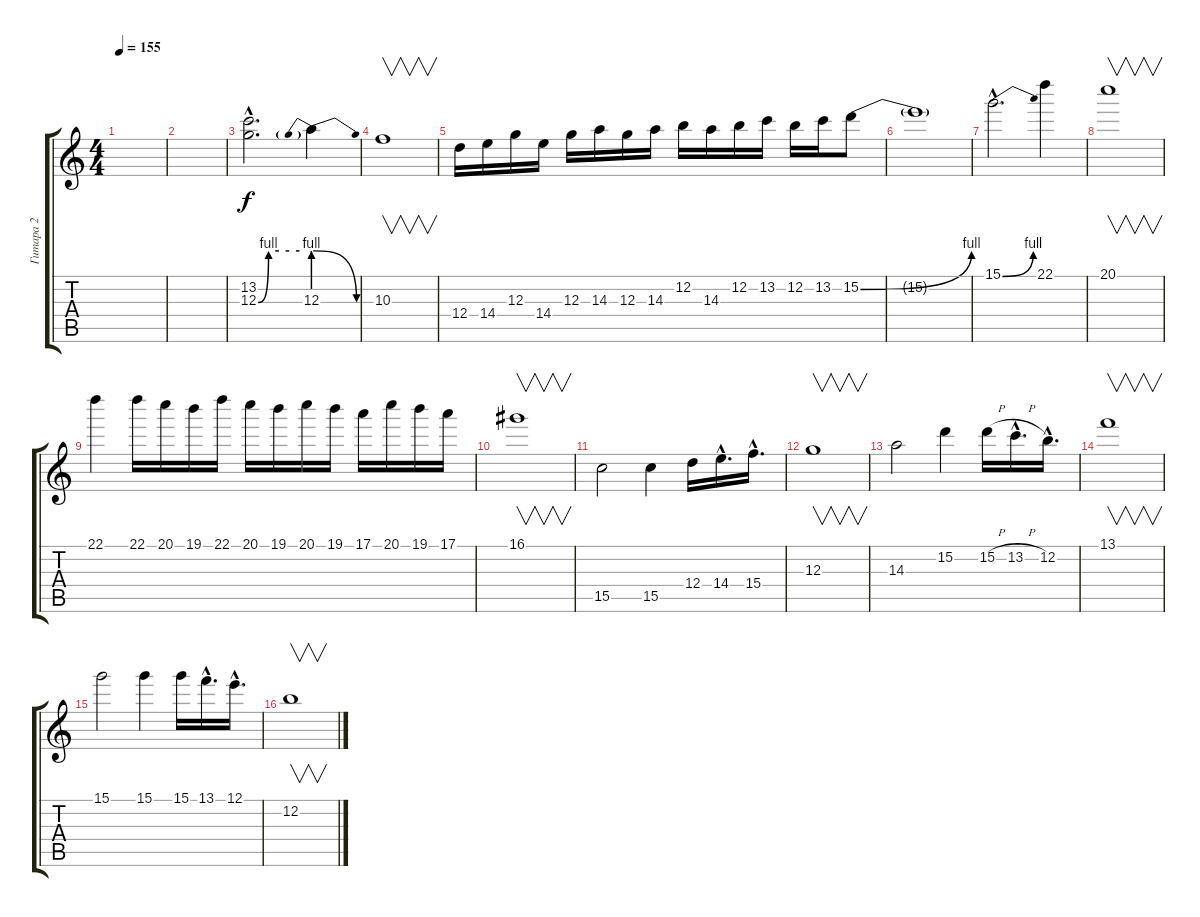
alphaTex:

\track ("Гитара 2" "Гитара 2") {instrument distortionguitar}
\staff {score tabs}
\tuning (E4 B3 G3 D3 A2 E2) {hide}
\ts (4 4)
\tempo 155
\clef g2
\ks c
|
|
(13.2{hac} 12.3{be (custom 0 0 15 4 30 4 45 4 60 4) hac}).2{d} 12.3{be (prebendrelease 0 4 60 0)}.4 |
10.3.1{v} |
12.4.16 14.4.16 12.3.16 14.4.16 12.3.16 14.3.16 12.3.16 14.3.16 12.2.16 14.3.16 12.2.16 13.2.16 12.2.16 13.2.16 15.2{be (bend 0 0 60 4)}.8 |
15.2{t}.1 |
15.1{be (bend 0 0 60 4) hac}.2{d} 22.1.4 |
20.1.1{v} |
22.1.4 22.1.16 20.1.16 19.1.16 22.1.16 20.1.16 19.1.16 20.1.16 19.1.16 17.1.16 20.1.16 19.1.16 17.1.16 |
16.1.1{v} |
15.5.2 15.5.4 12.4.16 14.4{hac}.16{d} 15.4{hac}.16{d} |
12.3.1{v} |
14.3.2 15.2.4 15.2{h}.16 13.2{h hac}.16{d} 12.2{hac}.16{d} |
13.1.1{v} |
15.1.2 15.1.4 15.1.16 13.1{hac}.16{d} 12.1{hac}.16{d} |
12.2.1{v}
